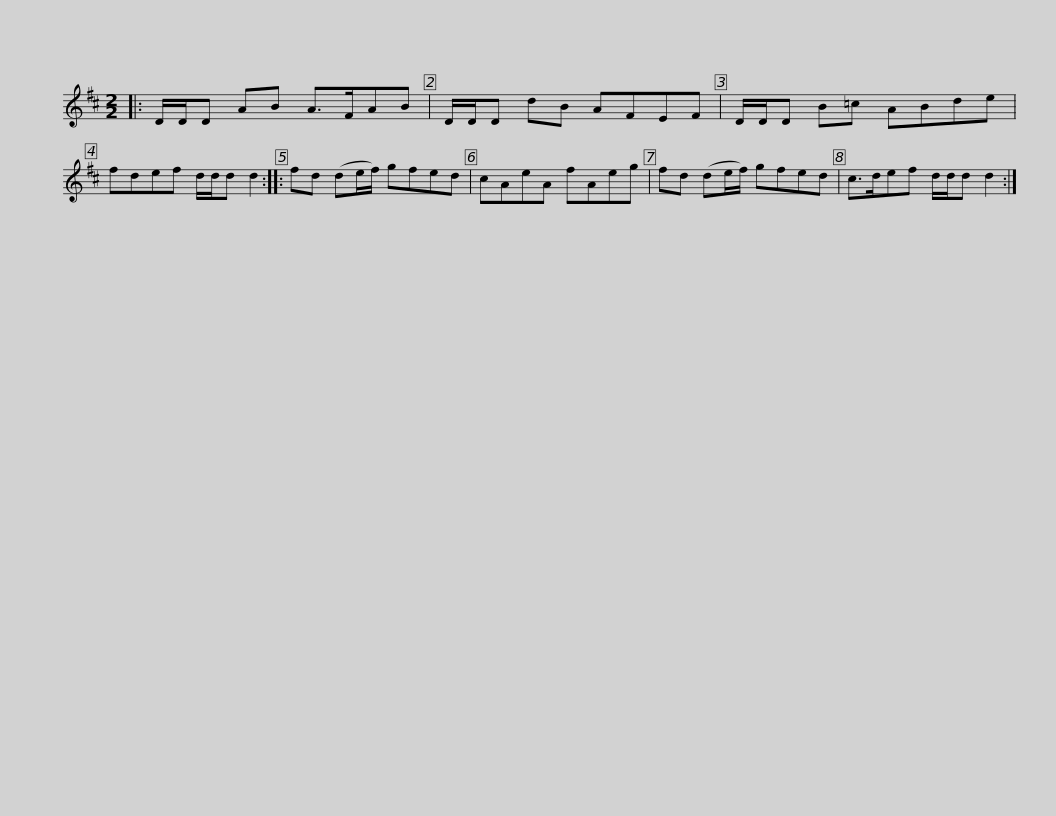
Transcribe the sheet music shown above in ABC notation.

X:1
L:1/8
M:2/2
I:linebreak $
K:D
V:1 treble
V:1
|: D/D/D AB A>FAB | D/D/D dB AFEF | D/D/D B=c ABde | fdef d/d/d d2 ::$ fd (de/f/) gfed | %5
 cAeA fAeg | fd (de/f/) gfed | c>def d/d/d d2 :| %8
